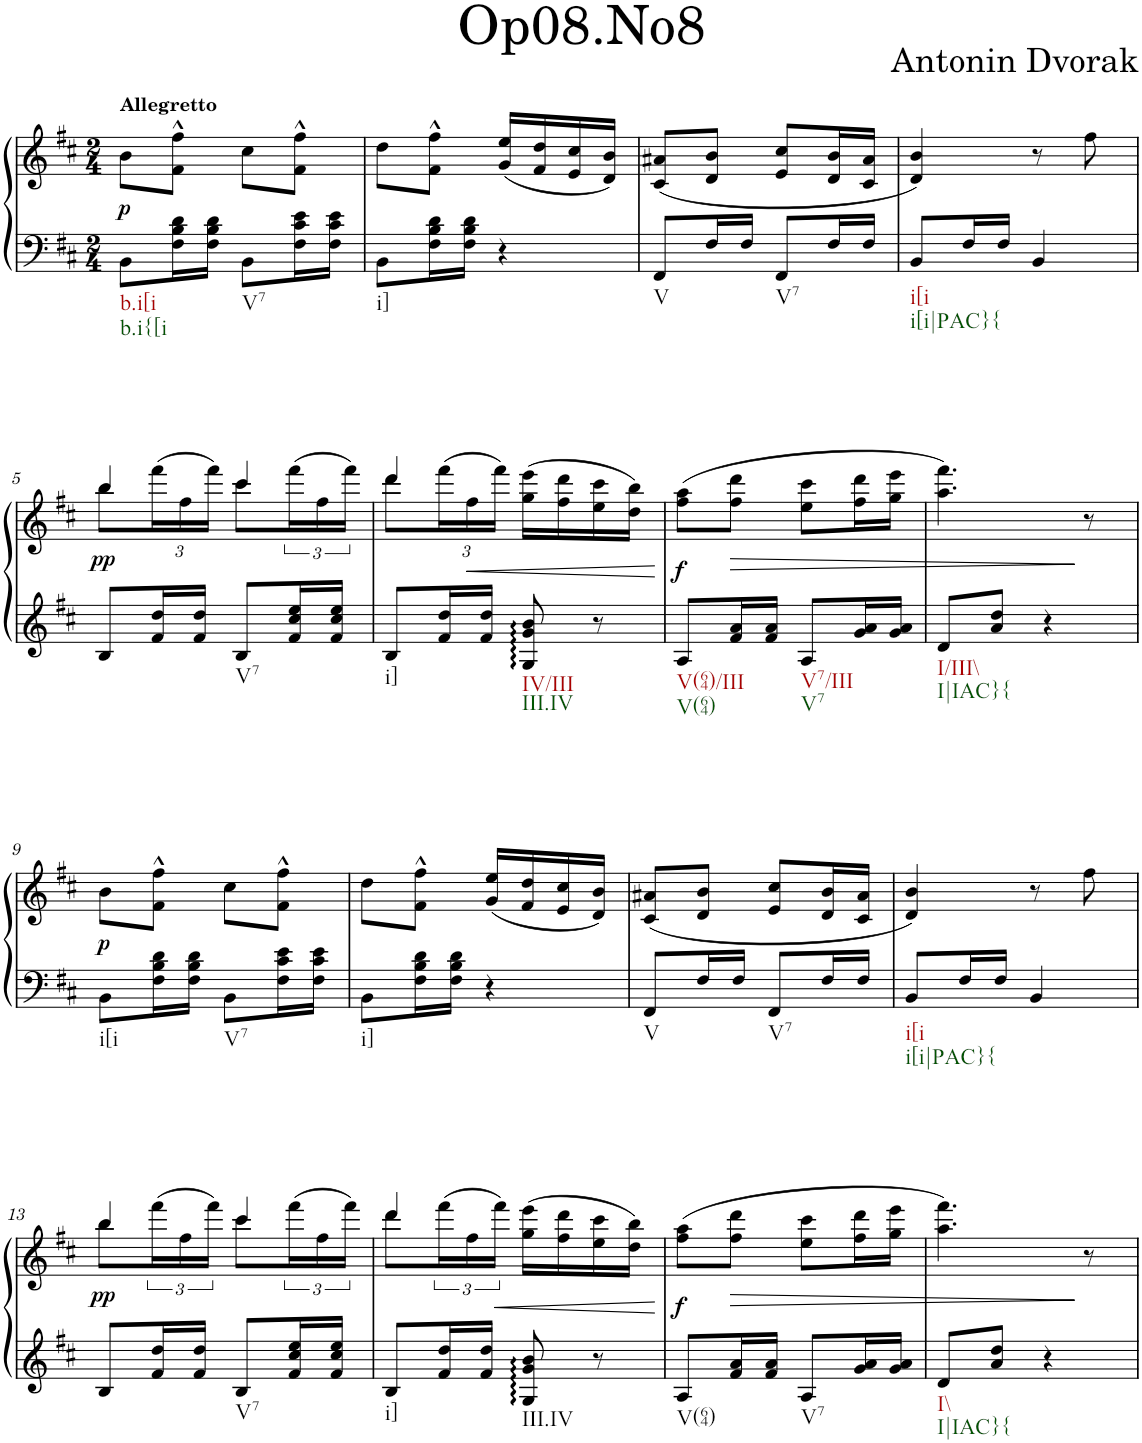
**kern	**kern	**dynam
*part1	*part1	*part1
*staff2	*staff1	*staff1/2
*I"Piano	*	*
*I'Pno.	*	*
*clefF4	*clefG2	*
*k[f#c#]	*k[f#c#]	*
*M2/4	*M2/4	*
=1	=1	=1
!	!LO:TX:a:B:t=Allegretto	!
!LO:TX:b:t=b.i[i	!	!
!LO:TX:b:t=b.i{[i	!	!
!	!	!LO:DY:b
8BB\L	8b\L	p
16F#\ 16B\ 16d\L	8f#\^^ 8ff#\^^J	.
16F#\ 16B\ 16d\JJ	.	.
!LO:TX:b:t=V7	!	!
8BB\L	8cc#\L	.
16F#\ 16c#\ 16e\L	8f#\^^ 8ff#\^^J	.
16F#\ 16c#\ 16e\JJ	.	.
=2	=2	=2
!LO:TX:b:t=i]	!	!
8BB\L	8dd\L	.
16F#\ 16B\ 16d\L	8f#\^^ 8ff#\^^J	.
16F#\ 16B\ 16d\JJ	.	.
4r	(16g/ 16ee/LL	.
.	16f#/ 16dd/	.
.	16e/ 16cc#/	.
.	16d/ 16b/JJ)	.
=3	=3	=3
!LO:TX:b:t=V	!	!
8FF#/L	(8c#/ 8a#X/L	.
16F#/L	8d/ 8b/J	.
16F#/JJ	.	.
!LO:TX:b:t=V7	!	!
8FF#/L	8e/ 8cc#/L	.
16F#/L	16d/ 16b/L	.
16F#/JJ	16c#/ 16a#/JJ	.
=4	=4	=4
!LO:TX:b:t=i[i	!	!
!LO:TX:b:t=i[i|PAC}{	!	!
8BB/L	4d/ 4b/)	.
16F#/L	.	.
16F#/JJ	.	.
4BB/	8r	.
.	8ff#\	.
!!LO:LB:g=z
=5	=5	=5
*	*^	*
!	!	!	!LO:DY:b
8B/L	4bb/	8bb\L	pp
*	*	*Xbrackettup	*
16f#/ 16dd/L	.	(>24fff#\L	.
.	.	24ff#\	.
16f#/ 16dd/JJ	.	.	.
.	.	24fff#\JJ)	.
!LO:TX:b:t=V7	!	!	!
8B/L	4ccc#/	8ccc#\L	.
*	*	*brackettup	*
16f#/ 16cc#/ 16ee/L	.	(>24fff#\L	.
.	.	24ff#\	.
16f#/ 16cc#/ 16ee/JJ	.	.	.
.	.	24fff#\JJ)	.
=6	=6	=6	=6
!LO:TX:b:t=i]	!	!	!
8B/L	4ddd/	8ddd\L	.
*	*	*Xbrackettup	*
16f#/ 16dd/L	.	(>24fff#\L	.
!	!	!	!LO:HP:b
.	.	24ff#\	<
16f#/ 16dd/JJ	.	.	.
.	.	24fff#\JJ)	.
!LO:TX:b:t=IV/III	!	!	!
!LO:TX:b:t=III.IV	!	!	!
8G/:: 8g/:: 8b/::	(>16gg\ 16eee\LL	4ryy	.
.	16ff#\ 16ddd\	.	.
8r	16ee\ 16ccc#\	.	.
.	16dd\ 16bb\JJ)	.	.
*	*v	*v	*
=7	=7	=7
!LO:TX:b:t=V(64)/III	!	!
!LO:TX:b:t=V(64)	!	!
!	!	!LO:DY:b
8A/L	(8ff#\ 8aa\L	f
!	!	!LO:HP:b
16f#/ 16a/L	8ff#\ 8ddd\J	>
16f#/ 16a/JJ	.	.
!LO:TX:b:t=V7/III	!	!
!LO:TX:b:t=V7	!	!
8A/L	8ee\ 8ccc#\L	.
16g/ 16a/L	16ff#\ 16ddd\L	.
16g/ 16a/JJ	16gg\ 16eee\JJ	.
=8	=8	=8
!LO:TX:b:t=I/III\\	!	!
!LO:TX:b:t=I|IAC}{	!	!
8d/L	4.aa\ 4.fff#\)	.
8a/ 8dd/J	.	.
4r	.	.
.	8r	[
!!LO:LB:g=z
=9	=9	=9
!LO:TX:b:t=i[i	!	!
!	!	!LO:DY:b
8BB\L	8b\L	p
16F#\ 16B\ 16d\L	8f#\^^ 8ff#\^^J	.
16F#\ 16B\ 16d\JJ	.	.
!LO:TX:b:t=V7	!	!
8BB\L	8cc#\L	.
16F#\ 16c#\ 16e\L	8f#\^^ 8ff#\^^J	.
16F#\ 16c#\ 16e\JJ	.	.
=10	=10	=10
!LO:TX:b:t=i]	!	!
8BB\L	8dd\L	.
16F#\ 16B\ 16d\L	8f#\^^ 8ff#\^^J	.
16F#\ 16B\ 16d\JJ	.	.
4r	(16g/ 16ee/LL	.
.	16f#/ 16dd/	.
.	16e/ 16cc#/	.
.	16d/ 16b/JJ)	.
=11	=11	=11
!LO:TX:b:t=V	!	!
8FF#/L	(8c#/ 8a#X/L	.
16F#/L	8d/ 8b/J	.
16F#/JJ	.	.
!LO:TX:b:t=V7	!	!
8FF#/L	8e/ 8cc#/L	.
16F#/L	16d/ 16b/L	.
16F#/JJ	16c#/ 16a#/JJ	.
=12	=12	=12
!LO:TX:b:t=i[i	!	!
!LO:TX:b:t=i[i|PAC}{	!	!
8BB/L	4d/ 4b/)	.
16F#/L	.	.
16F#/JJ	.	.
4BB/	8r	.
.	8ff#\	.
!!LO:LB:g=z
=13	=13	=13
*	*^	*
!	!	!	!LO:DY:b
8B/L	4bb/	8bb\L	pp
*	*	*brackettup	*
16f#/ 16dd/L	.	(>24fff#\L	.
.	.	24ff#\	.
16f#/ 16dd/JJ	.	.	.
.	.	24fff#\JJ)	.
!LO:TX:b:t=V7	!	!	!
8B/L	4ccc#/	8ccc#\L	.
16f#/ 16cc#/ 16ee/L	.	(>24fff#\L	.
.	.	24ff#\	.
16f#/ 16cc#/ 16ee/JJ	.	.	.
.	.	24fff#\JJ)	.
=14	=14	=14	=14
!LO:TX:b:t=i]	!	!	!
8B/L	4ddd/	8ddd\L	.
16f#/ 16dd/L	.	(>24fff#\L	.
.	.	24ff#\	.
16f#/ 16dd/JJ	.	.	.
!	!	!	!LO:HP:b
.	.	24fff#\JJ)	<
!LO:TX:b:t=III.IV	!	!	!
8G/:: 8g/:: 8b/::	(>16gg\ 16eee\LL	4ryy	.
.	16ff#\ 16ddd\	.	.
8r	16ee\ 16ccc#\	.	.
.	16dd\ 16bb\JJ)	.	.
*	*v	*v	*
.	.	]
=15	=15	=15
!LO:TX:b:t=V(64)	!	!
!	!	!LO:DY:b
8A/L	(8ff#\ 8aa\L	f
16f#/ 16a/L	8ff#\ 8ddd\J	.
16f#/ 16a/JJ	.	.
!LO:TX:b:t=V7	!	!
8A/L	8ee\ 8ccc#\L	.
16g/ 16a/L	16ff#\ 16ddd\L	.
16g/ 16a/JJ	16gg\ 16eee\JJ	.
=16	=16	=16
!LO:TX:b:t=I\\	!	!
!LO:TX:b:t=I|IAC}{	!	!
8d/L	4.aa\ 4.fff#\)	.
8a/ 8dd/J	.	.
4r	.	.
.	8r	[
=	=	=
*-	*-	*-
